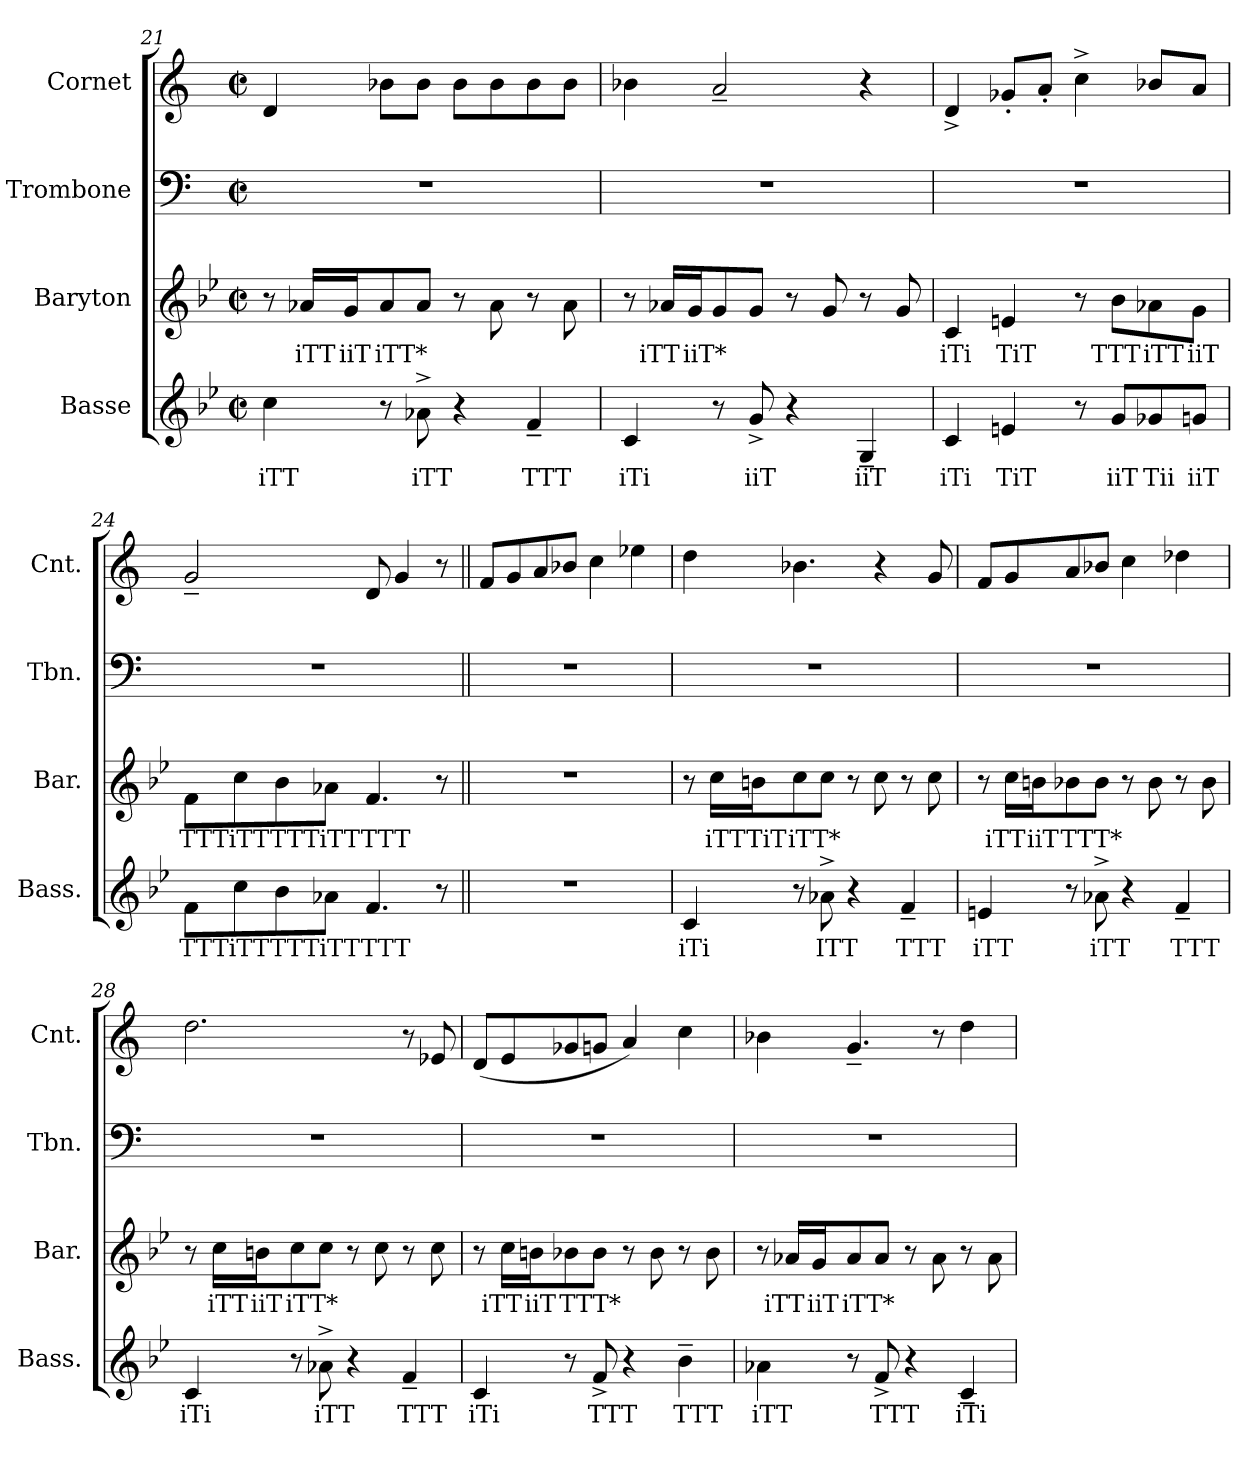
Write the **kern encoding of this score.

**kern	**text	**kern	**text	**kern	**kern
*part4	*part4	*part3	*part3	*part2	*part1
*staff4	*staff4	*staff3	*staff3	*staff2	*staff1
*I"Basse	*	*I"Baryton	*	*I"Trombone	*I"Cornet
*I'Bass.	*	*I'Bar.	*	*I'Tbn.	*I'Cnt.
!!LO:LB:g=z
*clefG2	*	*clefG2	*	*clefF4	*clefG2
*ITrd8c14	*	*ITrd8c14	*	*	*ITrd1c2
*k[b-e-]	*	*k[b-e-]	*	*k[]	*k[b-e-]
*M2/2	*	*M2/2	*	*M2/2	*M2/2
*met(c|)	*	*met(c|)	*	*met(c|)	*met(c|)
=21	=21	=21	=21	=21	=21
!	!LO:LY:b	!	!	!	!
4c\	iTT	8r	.	1r	4c/
!	!	!	!LO:LY:b	!	!
.	.	16A-X/LL	iTT	.	.
!	!	!	!LO:LY:b	!	!
.	.	16G/J	iiT	.	.
!	!	!	!LO:LY:b	!	!
8r	.	8A-/	iTT*	.	8a-X\L
!	!LO:LY:b	!	!	!	!
8A-X^\	iTT	8A-/J	.	.	8a-\J
4r	.	8r	.	.	8a-\L
.	.	8A-\	.	.	8a-\
!	!LO:LY:b	!	!	!	!
4F~/	TTT	8r	.	.	8a-\
.	.	8A-\	.	.	8a-\J
=22	=22	=22	=22	=22	=22
!	!LO:LY:b	!	!	!	!
4C/	iTi	8r	.	1r	4a-X\
!	!	!	!LO:LY:b	!	!
.	.	16A-X/LL	iTT	.	.
!	!	!	!LO:LY:b	!	!
.	.	16G/J	iiT*	.	.
8r	.	8G/	.	.	2g~/
!	!LO:LY:b	!	!	!	!
8G^/	iiT	8G/J	.	.	.
4r	.	8r	.	.	.
.	.	8G/	.	.	.
!	!LO:LY:b	!	!	!	!
4GG~/	iiT	8r	.	.	4r
.	.	8G/	.	.	.
=23	=23	=23	=23	=23	=23
!	!LO:LY:b	!	!LO:LY:b	!	!
4C/	iTi	4C/	iTi	1r	4c^/
!	!LO:LY:b	!	!LO:LY:b	!	!
4En/	TiT	4En/	TiT	.	8f-X'/L
.	.	.	.	.	8g'/J
8r	.	8r	.	.	4b-^\
!	!LO:LY:b	!	!LO:LY:b	!	!
8G/L	iiT	8B-\L	TTT	.	.
!	!LO:LY:b	!	!LO:LY:b	!	!
8G-X/	Tii	8A-X\	iTT	.	8a-X/L
!	!LO:LY:b	!	!LO:LY:b	!	!
8Gn/J	iiT	8G\J	iiT	.	8g/J
!!LO:LB:g=z
=24	=24	=24	=24	=24	=24
!	!LO:LY:b	!	!LO:LY:b	!	!
8F\L	TTT	8F\L	TTT	1r	2f~/
!	!LO:LY:b	!	!LO:LY:b	!	!
8c\	iTT	8c\	iTT	.	.
!	!LO:LY:b	!	!LO:LY:b	!	!
8B-\	TTT	8B-\	TTT	.	.
!	!LO:LY:b	!	!LO:LY:b	!	!
8A-X\J	iTT	8A-X\J	iTT	.	.
!	!LO:LY:b	!	!LO:LY:b	!	!
4.F/	TTT	4.F/	TTT	.	8c!/
.	.	.	.	.	4f!/
8r	.	8r	.	.	8r
=25||	=25||	=25||	=25||	=25||	=25||
1r	.	1r	.	1r	8e-/L
.	.	.	.	.	8f/
.	.	.	.	.	8g/
.	.	.	.	.	8a-X/J
.	.	.	.	.	4b-\
.	.	.	.	.	4dd-X\
=26	=26	=26	=26	=26	=26
!	!LO:LY:b	!	!	!	!
4C/	iTi	8r	.	1r	4cc\
!	!	!	!LO:LY:b	!	!
.	.	16c\LL	iTT	.	.
!	!	!	!LO:LY:b	!	!
.	.	16Bn\J	TiT	.	.
!	!	!	!LO:LY:b	!	!
8r	.	8c\	iTT*	.	4.a-X\
!	!LO:LY:b	!	!	!	!
8A-X^\	ITT	8c\J	.	.	.
4r	.	8r	.	.	.
.	.	8c\	.	.	4r
!	!LO:LY:b	!	!	!	!
4F~/	TTT	8r	.	.	.
.	.	8c\	.	.	8f/
!!LO:PB:g=z
=27	=27	=27	=27	=27	=27
!	!LO:LY:b	!	!	!	!
4En/	iTT	8r	.	1r	8e-/L
!	!	!	!LO:LY:b	!	!
.	.	16c\LL	iTT	.	8f/
!	!	!	!LO:LY:b	!	!
.	.	16Bn\J	iiT	.	.
!	!	!	!LO:LY:b	!	!
8r	.	8B-X\	TTT*	.	8g/
!	!LO:LY:b	!	!	!	!
8A-X^\	iTT	8B-\J	.	.	8a-X/J
4r	.	8r	.	.	4b-\
.	.	8B-\	.	.	.
!	!LO:LY:b	!	!	!	!
4F~/	TTT	8r	.	.	4cc-X\
.	.	8B-\	.	.	.
=28	=28	=28	=28	=28	=28
!	!LO:LY:b	!	!	!	!
4C/	iTi	8r	.	1r	2.cc\
!	!	!	!LO:LY:b	!	!
.	.	16c\LL	iTT	.	.
!	!	!	!LO:LY:b	!	!
.	.	16Bn\J	iiT	.	.
!	!	!	!LO:LY:b	!	!
8r	.	8c\	iTT*	.	.
!	!LO:LY:b	!	!	!	!
8A-X^\	iTT	8c\J	.	.	.
4r	.	8r	.	.	.
.	.	8c\	.	.	.
!	!LO:LY:b	!	!	!	!
4F~/	TTT	8r	.	.	8r
.	.	8c\	.	.	8d-X/
=29	=29	=29	=29	=29	=29
!	!LO:LY:b	!	!	!	!
4C/	iTi	8r	.	1r	(<8c/L
!	!	!	!LO:LY:b	!	!
.	.	16c\LL	iTT	.	8d/
!	!	!	!LO:LY:b	!	!
.	.	16Bn\J	iiT	.	.
!	!	!	!LO:LY:b	!	!
8r	.	8B-X\	TTT*	.	8f-X/
!	!LO:LY:b	!	!	!	!
8F^/	TTT	8B-\J	.	.	8fn/J
4r	.	8r	.	.	4g/)
.	.	8B-\	.	.	.
!	!LO:LY:b	!	!	!	!
4B-~\	TTT	8r	.	.	4b-\
.	.	8B-\	.	.	.
!!LO:LB:g=z
=30	=30	=30	=30	=30	=30
!	!LO:LY:b	!	!	!	!
4A-X\	iTT	8r	.	1r	4a-X\
!	!	!	!LO:LY:b	!	!
.	.	16A-X/LL	iTT	.	.
!	!	!	!LO:LY:b	!	!
.	.	16G/J	iiT	.	.
!	!	!	!LO:LY:b	!	!
8r	.	8A-/	iTT*	.	4.f~/
!	!LO:LY:b	!	!	!	!
8F^/	TTT	8A-/J	.	.	.
4r	.	8r	.	.	.
.	.	8A-\	.	.	8r
!	!LO:LY:b	!	!	!	!
4C~/	iTi	8r	.	.	4cc\
.	.	8A-\	.	.	.
=	=	=	=	=	=
*-	*-	*-	*-	*-	*-
